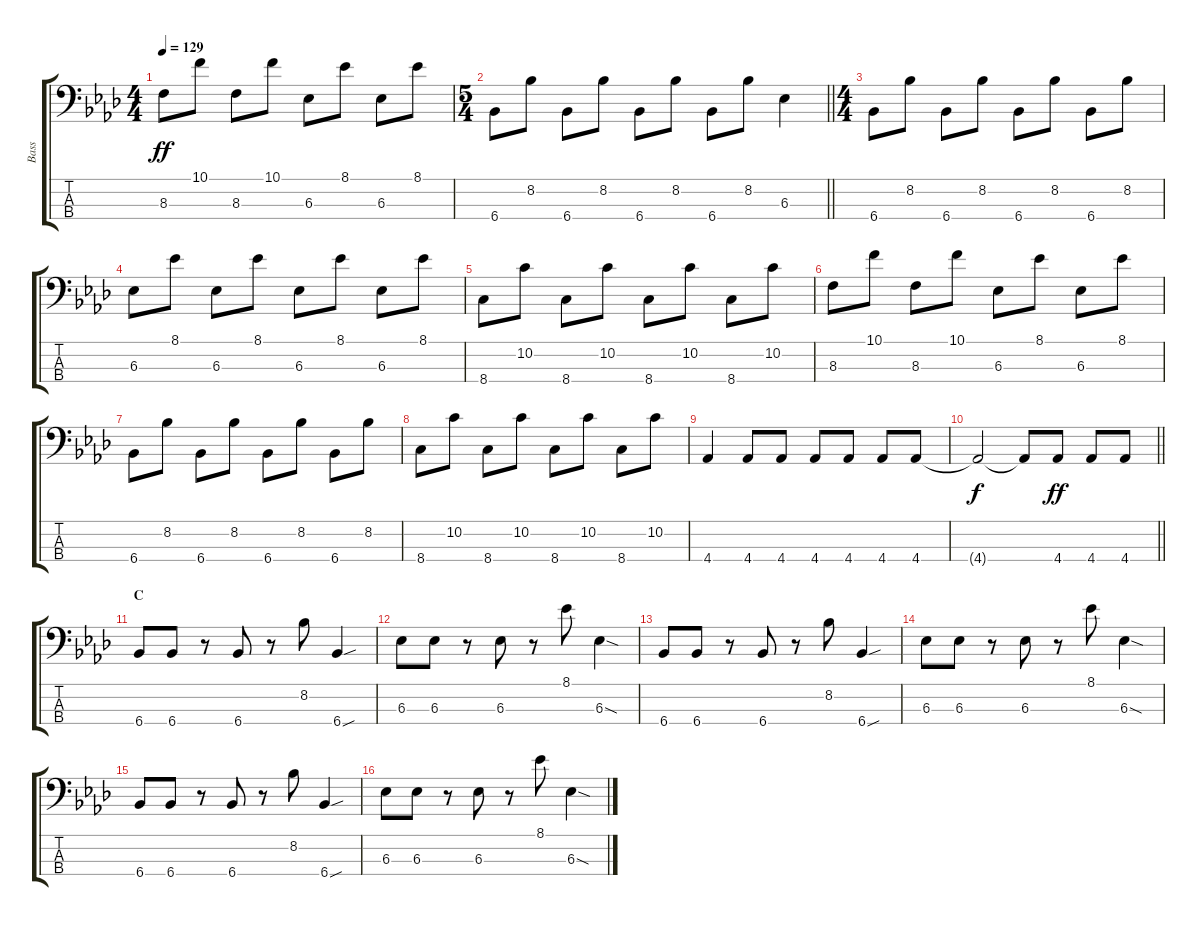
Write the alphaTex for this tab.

\track ("Bass" "Bass") {instrument electricbasspick}
\staff {score tabs}
\tuning (G2 D2 A1 E1) {hide}
\ts (4 4)
\tempo 129
\clef f4
\ks ab
8.3.8{dy ff} 10.1.8 8.3.8 10.1.8 6.3.8 8.1.8 6.3.8 8.1.8 |
\ts (5 4)
\barLineRight lightlight
6.4.8 8.2.8{beam split} 6.4.8 8.2.8{beam split} 6.4.8 8.2.8 6.4.8 8.2.8 6.3.4 |
\ts (4 4)
6.4.8 8.2.8 6.4.8 8.2.8 6.4.8 8.2.8 6.4.8 8.2.8 |
6.3.8 8.1.8 6.3.8 8.1.8 6.3.8 8.1.8 6.3.8 8.1.8 |
8.4.8 10.2.8 8.4.8 10.2.8 8.4.8 10.2.8 8.4.8 10.2.8 |
8.3.8 10.1.8 8.3.8 10.1.8 6.3.8 8.1.8 6.3.8 8.1.8 |
6.4.8 8.2.8 6.4.8 8.2.8 6.4.8 8.2.8 6.4.8 8.2.8 |
8.4.8 10.2.8 8.4.8 10.2.8 8.4.8 10.2.8 8.4.8 10.2.8 |
4.4.4 4.4.8 4.4.8 4.4.8 4.4.8 4.4.8 4.4.8 |
\barLineRight lightlight
4.4{t}.2{dy f} 4.4{t}.8 4.4.8{dy ff} 4.4.8 4.4.8 |
\section ("" "C")
6.4.8 6.4.8 r.8 6.4.8 r.8 8.2.8 6.4{sou}.4 |
6.3.8 6.3.8 r.8 6.3.8 r.8 8.1.8 6.3{sod}.4 |
6.4.8 6.4.8 r.8 6.4.8 r.8 8.2.8 6.4{sou}.4 |
6.3.8 6.3.8 r.8 6.3.8 r.8 8.1.8 6.3{sod}.4 |
6.4.8 6.4.8 r.8 6.4.8 r.8 8.2.8 6.4{sou}.4 |
6.3.8 6.3.8 r.8 6.3.8 r.8 8.1.8 6.3{sod}.4
